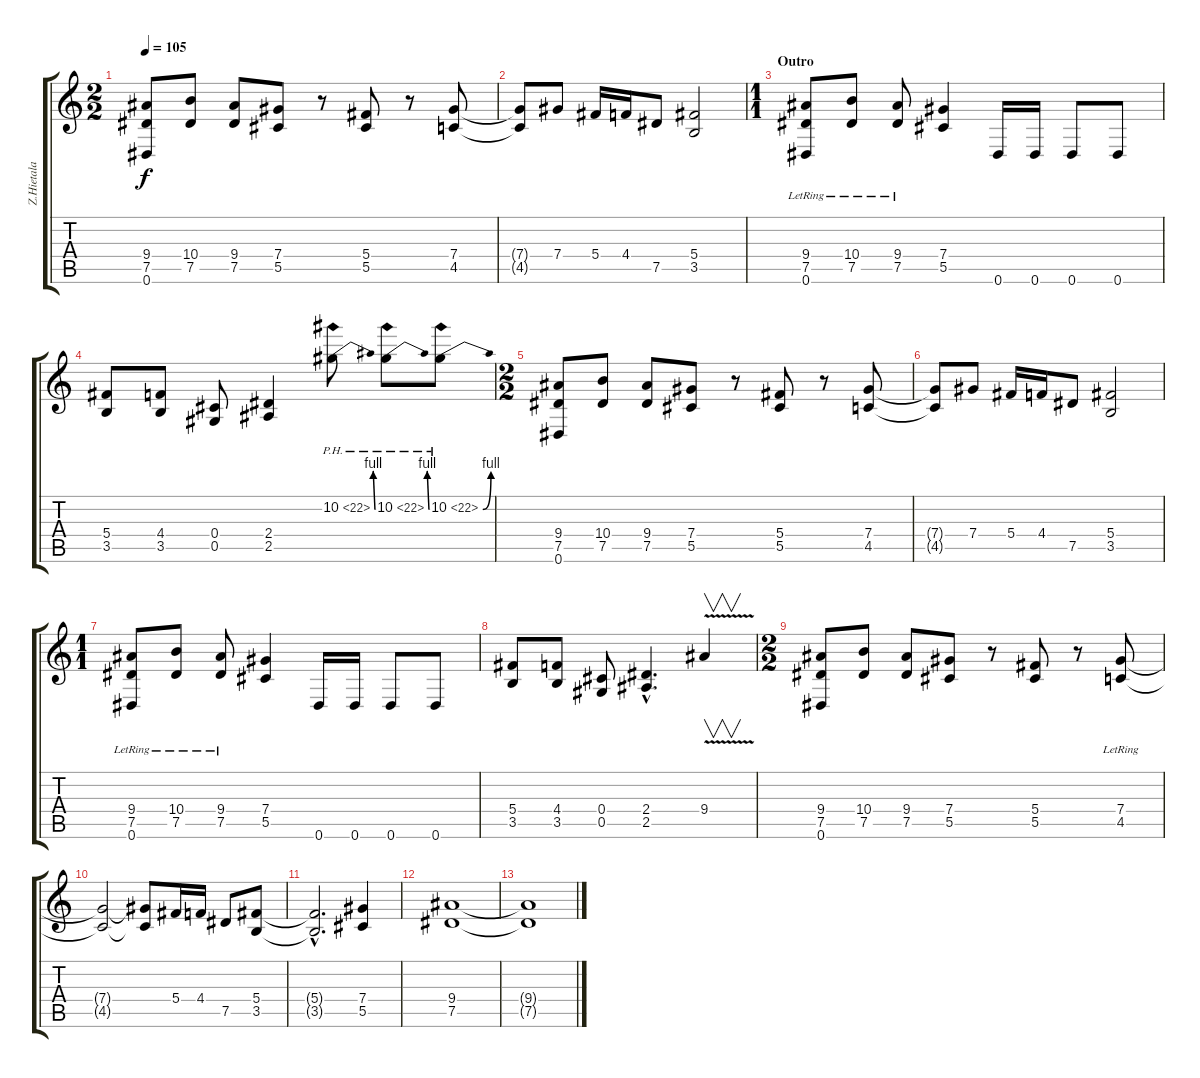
\track ("Z.Hietala" "Z.Hietala") {instrument distortionguitar}
\staff {score tabs}
\tuning (Eb4 Bb3 Gb3 Db3 Ab2 Eb2) {hide}
\ts (2 2)
\tempo 105
\clef g2
\ks c
(9.4 7.5 0.6).8{dy f} (10.4 7.5).8 (9.4 7.5).8 (7.4 5.5).8 r.8 (5.4 5.5).8 r.8 (7.4 4.5).8 |
(7.4{t} 4.5{t}).8 7.4.8 5.4.16 4.4.16 7.5.8 (5.4 3.5).2 |
\ts (1 1)
\section ("" "Outro")
(9.4{lr} 7.5 0.6).8 (10.4{lr} 7.5).8 (9.4{lr} 7.5).8 (7.4 5.5).4 0.6.16 0.6.16 0.6.8 0.6.8 |
(5.4 3.5).8 (4.4 3.5).8 (0.4 0.5).8 (2.4 2.5).4 10.2{be (bend 0 0 60 4) ph 12}.8 10.2{be (bend 0 0 60 4) ph 12}.8 10.2{be (bend 0 0 60 4) ph 12}.8 |
\ts (2 2)
(9.4 7.5 0.6).8 (10.4 7.5).8 (9.4 7.5).8 (7.4 5.5).8 r.8 (5.4 5.5).8 r.8 (7.4 4.5).8 |
(7.4{t} 4.5{t}).8 7.4.8 5.4.16 4.4.16 7.5.8 (5.4 3.5).2 |
\ts (1 1)
(9.4{lr} 7.5 0.6).8 (10.4{lr} 7.5).8 (9.4{lr} 7.5).8 (7.4 5.5).4 0.6.16 0.6.16 0.6.8 0.6.8 |
(5.4 3.5).8 (4.4 3.5).8 (0.4 0.5).8 (2.4{hac} 2.5{hac}).4{d} 9.4{v}.4{v} |
\ts (2 2)
(9.4 7.5 0.6).8 (10.4 7.5).8 (9.4 7.5).8 (7.4 5.5).8 r.8 (5.4 5.5).8 r.8 (7.4 4.5{lr}).8 |
(7.4{t} 4.5{t}).2 (7.4{t} 4.5{t}).8 5.4.16 4.4.16 7.5.8 (5.4 3.5).8 |
(5.4{hac t} 3.5{hac t}).2{d} (7.4 5.5).4 |
(9.4 7.5).1 |
(9.4{t} 7.5{t}).1
